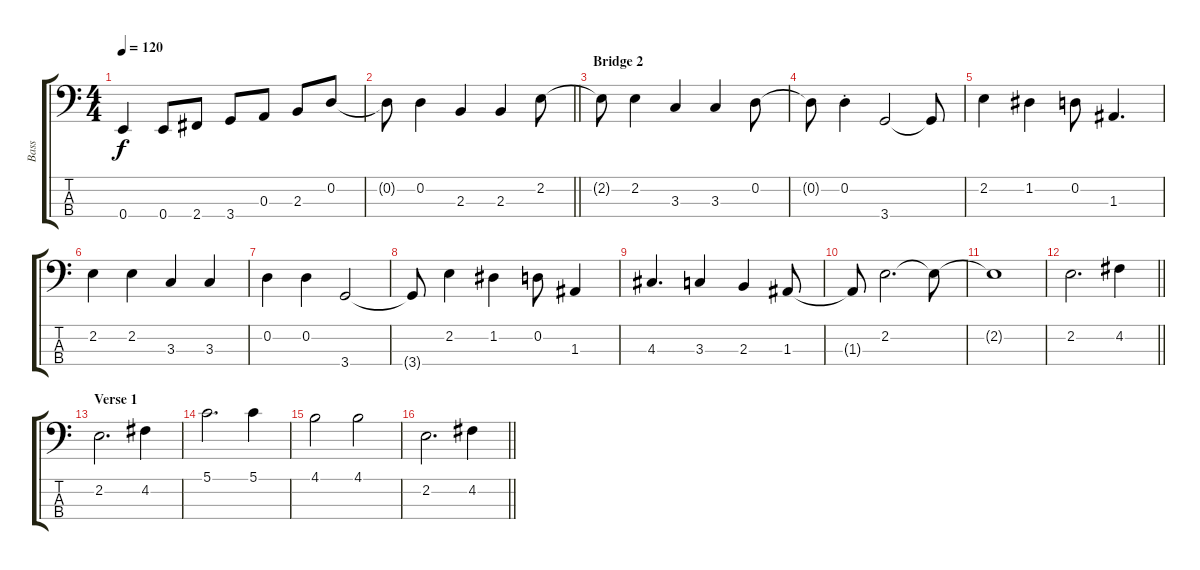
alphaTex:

\track ("Bass" "Bass") {instrument electricbassfinger}
\staff {score tabs}
\tuning (G2 D2 A1 E1) {hide}
\ts (4 4)
\tempo 120
\clef f4
\ks c
0.4{t}.4{dy f} 0.4.8 2.4.8 3.4.8 0.3.8 2.3.8 0.2.8 |
\barLineRight lightlight
0.2{t}.8 0.2.4 2.3.4 2.3.4 2.2.8 |
\section ("" "Bridge 2")
2.2{t}.8 2.2.4 3.3.4 3.3.4 0.2.8 |
0.2{t}.8 0.2{st}.4 3.4.2 3.4{t}.8 |
2.2.4 1.2.4 0.2.8 1.3.4{d} |
2.2.4 2.2.4 3.3.4 3.3.4 |
0.2.4 0.2.4 3.4.2 |
3.4{t}.8 2.2.4 1.2.4 0.2.8 1.3.4 |
4.3.4{d} 3.3.4 2.3.4 1.3.8 |
1.3{t}.8 2.2.2{d} 2.2{t}.8 |
2.2{t}.1 |
\barLineRight lightlight
2.2.2{d} 4.2.4 |
\section ("" "Verse 1")
2.2.2{d} 4.2.4 |
5.1.2{d} 5.1.4 |
4.1.2 4.1.2 |
\barLineRight lightlight
2.2.2{d} 4.2.4
